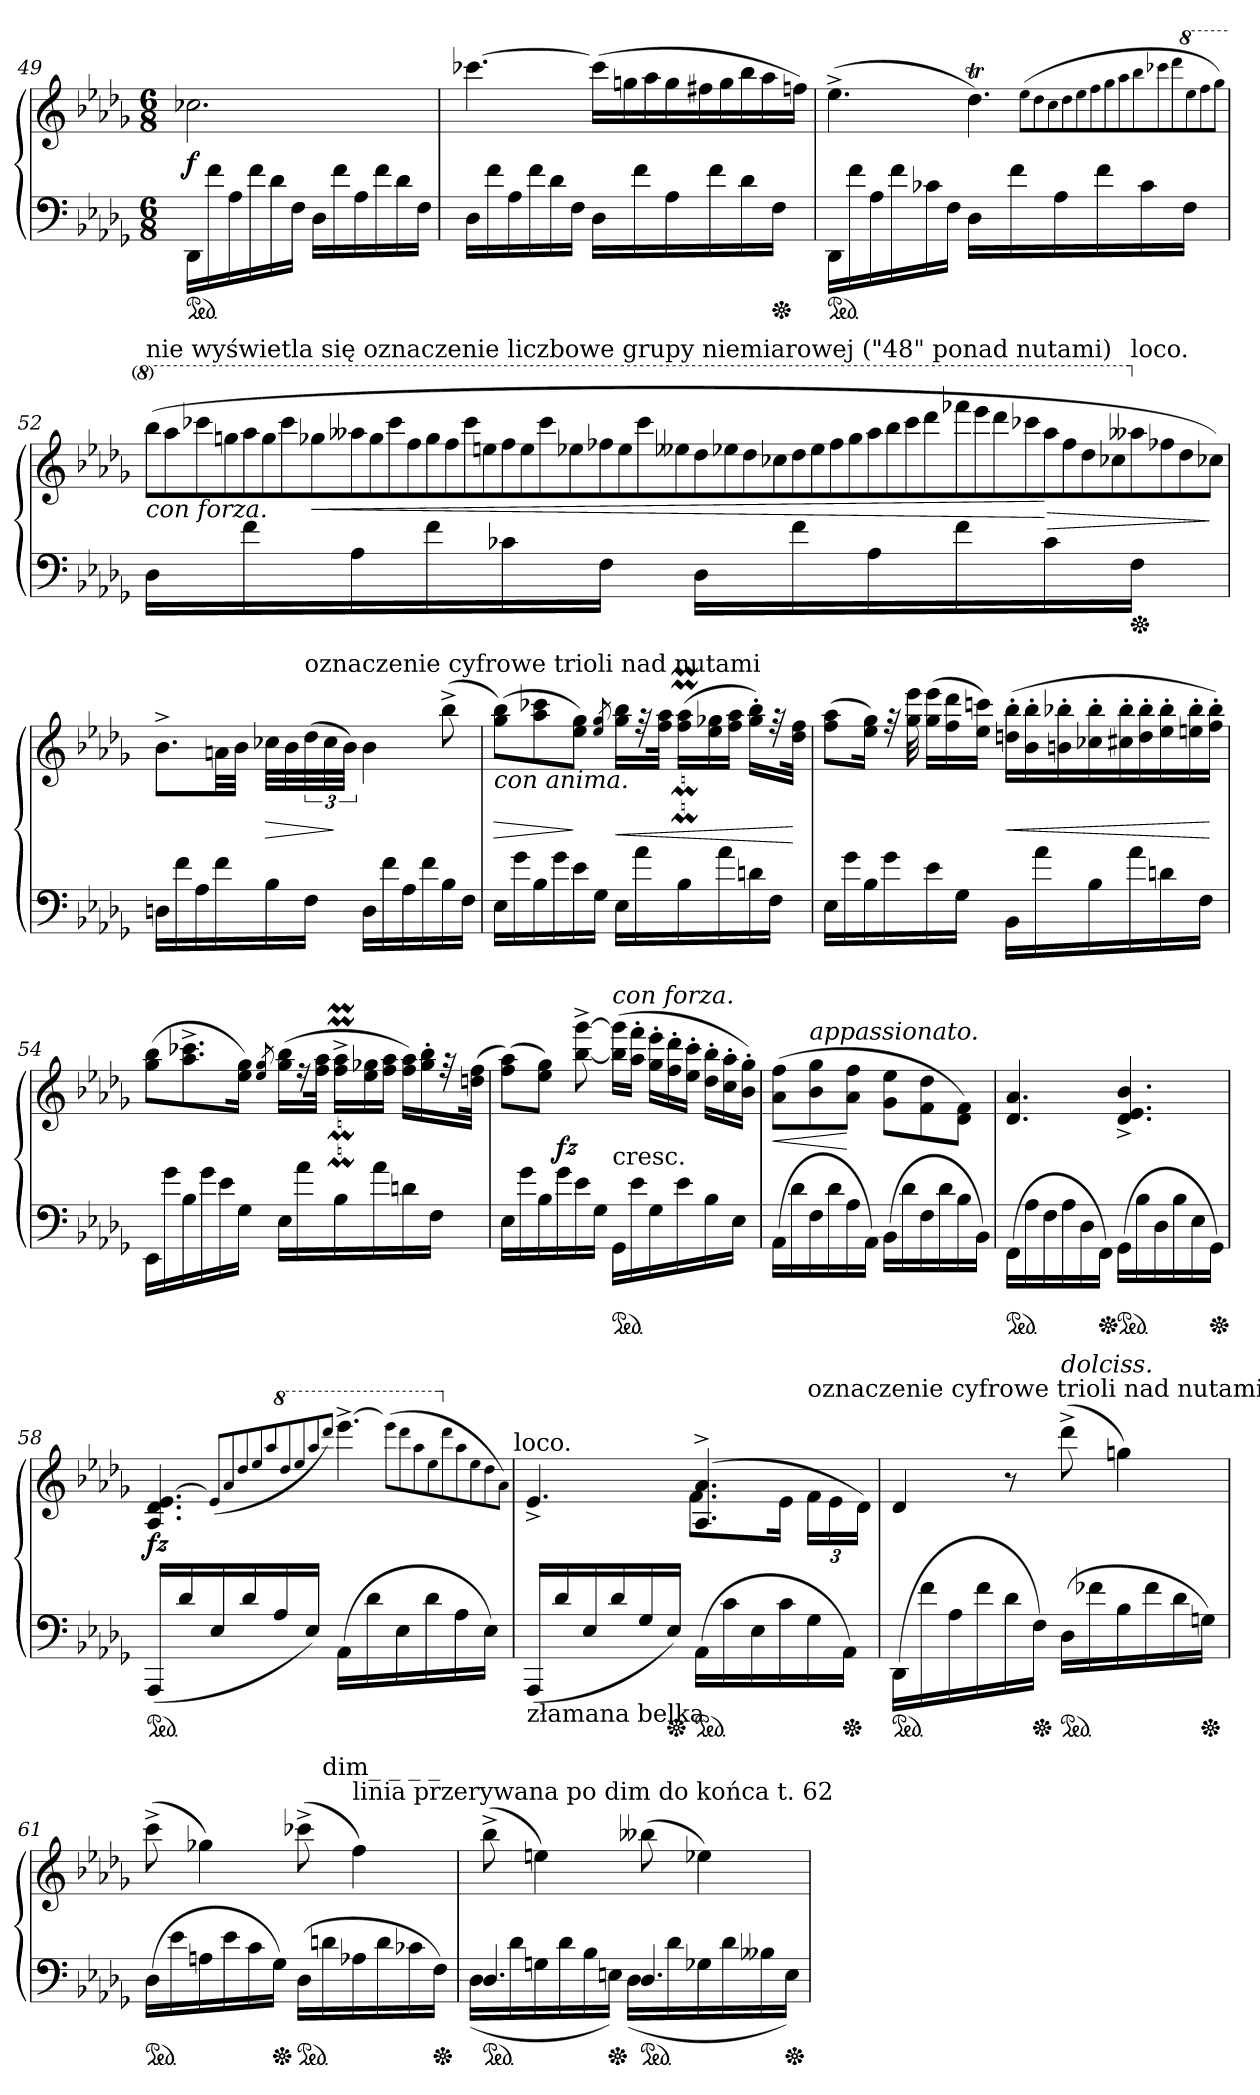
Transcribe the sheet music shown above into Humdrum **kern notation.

**kern	**kern	**dynam
*part1	*part1	*part1
*staff2	*staff1	*staff1/2
*clefF4	*clefG2	*
*k[b-e-a-d-g-]	*k[b-e-a-d-g-]	*
*M6/8	*M6/8	*
*ped	*	*
=49	=49	=49
16DD-LL	2.cc-X	f
16f	.	.
16A-	.	.
16f	.	.
16d-	.	.
16FJJ	.	.
16D-LL	.	.
16f	.	.
16A-	.	.
16f	.	.
16d-	.	.
16FJJ	.	.
=50	=50	=50
16D-LL	[4.ccc-X	.
16f	.	.
16A-	.	.
16f	.	.
16d-	.	.
16FJJ	.	.
*	*Xtuplet	*
16D-LL	(>24ccc-LL]	.
.	24ggn	.
16f	.	.
.	24aa-	.
16A-	24gg	.
.	24ff#X	.
16f	.	.
.	24gg	.
16d-	24bb-	.
.	24aa-	.
*Xped	*	*
16FJJ	.	.
.	24ffnJJ)	.
=51	=51	=51
*ped	*	*
16DD-LL	(>4.ee-^<	.
16f	.	.
16A-	.	.
16f	.	.
16c-X	.	.
16FJJ	.	.
16D-LL	4.dd-T)	.
16f	.	.
16A-	.	.
16f	.	.
16c-	.	.
16FJJ	.	.
.	(>8qee-\L	.
.	8qdd-\	.
.	8qcc\	.
.	8qdd-\	.
.	8qee-\	.
.	8qff\	.
.	8qgg-\	.
.	8qaa-\	.
.	8qbb-\	.
.	8qccc-X\	.
.	8qddd-\	.
*	*8va	*
.	8qeee-\	.
.	8qfff\	.
.	8qggg-\J)	.
=52	=52	=52
!	!LO:TX:b:i:t=con forza.	!
!	!LO:TX:a:t=nie wyświetla się oznaczenie liczbowe grupy niemiarowej ("48" ponad nutami)	!
!	!LO:N:vis=8	!
16D-LL	(>64bbb-!\L	.
!	!LO:N:vis=8	!
.	64aaa-!	.
!	!LO:N:vis=8	!
.	64cccc-X!	.
!	!LO:N:vis=8	!
.	64gggn!	.
!	!LO:N:vis=8	!
16f	64aaa-!	.
!	!LO:N:vis=8	!
.	64ggg!	.
!	!LO:N:vis=8	!
.	64cccc-!	.
!	!LO:N:vis=8	!
.	64ggg-X!	<
!	!LO:N:vis=8	!
16A-	64aaa--X!	.
!	!LO:N:vis=8	!
.	64ggg-!	.
!	!LO:N:vis=8	!
.	64cccc-!	.
!	!LO:N:vis=8	!
.	64fff!	.
!	!LO:N:vis=8	!
16f	64ggg-!	.
!	!LO:N:vis=8	!
.	64fff!	.
!	!LO:N:vis=8	!
.	64cccc-!	.
!	!LO:N:vis=8	!
.	64eeen!	.
!	!LO:N:vis=8	!
16c-X	64fff!	.
!	!LO:N:vis=8	!
.	64eee!	.
!	!LO:N:vis=8	!
.	64cccc-!	.
!	!LO:N:vis=8	!
.	64eee-X!	.
!	!LO:N:vis=8	!
16FJJ	64fff-X!	.
!	!LO:N:vis=8	!
.	64eee-!	.
!	!LO:N:vis=8	!
.	64cccc-!	.
!	!LO:N:vis=8	!
.	64eee--X!	.
!	!LO:N:vis=8	!
16D-LL	64ddd-!	.
!	!LO:N:vis=8	!
.	64eee-X!	.
!	!LO:N:vis=8	!
.	64ddd-!	.
!	!LO:N:vis=8	!
.	64ccc-X!	.
!	!LO:N:vis=8	!
16f	64ddd-!	.
!	!LO:N:vis=8	!
.	64eee-!	.
!	!LO:N:vis=8	!
.	64fff-!	.
!	!LO:N:vis=8	!
.	64ggg-!	.
!	!LO:N:vis=8	!
16A-	64aaa--!	.
!	!LO:N:vis=8	!
.	64bbb-!	.
!	!LO:N:vis=8	!
.	64cccc-!	.
!	!LO:N:vis=8	!
.	64dddd-!	.
!	!LO:N:vis=8	!
16f	64ffff-X!	.
!	!LO:N:vis=8	!
.	64eeee-!	.
!	!LO:N:vis=8	!
.	64dddd-!	.
!	!LO:N:vis=8	!
.	64cccc-X!	.
!	!LO:N:vis=8	!
16c-	64aaa--!	[ >
!	!LO:N:vis=8	!
.	64fff-!	.
!	!LO:N:vis=8	!
.	64ddd-!	.
!	!LO:N:vis=8	!
.	64ccc-X!	.
*	*X8va	*
!	!LO:TX:a:t=loco.	!
!	!LO:N:vis=8	!
*Xped	*	*
16FJJ	64aa--X!	.
!	!LO:N:vis=8	!
.	64ff-X!	.
!	!LO:N:vis=8	!
.	64dd-!	.
!	!LO:N:vis=8	!
.	64cc-X!J)	]
=	=	=
16DnLL	8.b-^>\L	.
16f	.	.
16A-	.	.
16f	32anLL	.
.	32b-JJJ	.
16B-	32cc-XLLL	>
.	32b-	.
*	*tuplet	*
!	!LO:TX:a:t=oznaczenie cyfrowe trioli nad nutami	!
16FJJ	(>48dd-	.
.	48cc-	.
.	48b-JJJ)	]
16DLL	4b-	.
16f	.	.
16A-	.	.
16f	.	.
16B-	(>8bb-^<	.
16FJJ	.	.
=	=	=
!	!LO:TX:b:i:t=con anima.	!
16E-LL	(>8gg- 8bb-L)	>
16g-	.	.
16B-	8aa- 8ccc-X	.
16g-	.	.
16e-	8ee- 8gg-J)	]
16G-JJ	.	.
.	8qee-/ 8qgg-/	.
16E-LL	16gg- 16bb-LL	<
16a-	32rff	.
.	32ff 32aa-JJk	.
*	*Xtuplet	*
16B-	(>24ffM 24aa-MLL	.
.	24ee- 24gg-	.
16a-	.	.
.	24ff 24aa-JJ	.
16dn	16gg-'> 16bb-'>LL)	.
16FJJ	32rff	.
.	32dd- 32ffJJk	[
=53	=53	=53
16E-LL	(>8ff 8aa-L	.
16g-	.	.
16B-	16ee- 16gg-Jk)	.
16g-	32rff	.
.	32gg- 32eee-	.
16e-	(>24gg- 24eee-LL	.
.	24ff 24ddd-	.
16G-JJ	.	.
.	24ee- 24cccnJJ)	.
16BB-LL	(>24ddn'> 24bb-'>LL	<
.	24b-'> 24bb-'>	.
16a-	.	.
.	24bn'> 24bb-X'>	.
16B-	24cc-X'> 24bb-'>	.
.	24cc#X'> 24bb-'>	.
16a-	.	.
.	24dd'> 24bb-'>	.
16dn	24ee-'> 24bb-'>	.
.	24een'> 24bb-'>	.
16FJJ	.	.
.	24ff'> 24bb-'>JJ)	[
=54	=54	=54
16EE-LL	(>8gg- 8bb-L	.
16g-	.	.
16B-	8.aa-^< 8.ccc-X^<	.
16g-	.	.
16e-	.	.
16G-JJ	16ee- 16gg-Jk)	.
.	8qee-/ 8qgg-/	.
16E-LL	(>16gg- 16bb-LL	.
!	!LO:N:vis=16	!
16a-	32rff	.
.	32ff 32aa-JJk	.
16B-	24ffM^< 24aa-M^<LL	.
.	24ee- 24gg-	.
16a-	.	.
.	24ff 24aa-JJ	.
16dn	24ff 24aa-LL)	.
.	24gg-'> 24bb-'>	.
16FJJ	.	.
.	48rff	.
.	(>48ddn 48ffJJk	.
=55	=55	=55
*	*^	*
16E-LL	(>8ff 8aa-L)	8.ryy	.
16g-	.	.	.
16B-	8ee- 8gg-J)	.	.
16g-	.	2ryy	fz
16e-	[8bb-^< [8ggg-^<	.	.
16G-JJ	.	.	.
!	!LO:TX:c:t=cresc.	!	!
!	!LO:TX:a:i:t=con forza.	!	!
*ped	*	*	*
16GG-LL	(>16bb-] 16ggg-]LL	.	.
16e-	16aa-'> 16fff'>JJ	.	.
16G-	24gg-'> 24eee-'>LL	.	.
.	24ff'> 24ddd-'>	.	.
16e-	.	.	.
.	24ee-'> 24ccc'>JJ	.	.
16B-	24dd-'> 24bb-'>LL	.	.
.	24cc'> 24aa-'>	.	.
16E-JJ	.	16ryy	.
.	24b-'> 24gg-'>JJ)	.	.
*	*v	*v	*
=56	=56	=56
(>16AA-LL	(>8a- 8ffL	<
16d-	.	.
!	!LO:TX:a:i:t=appassionato.	!
16F	8b- 8gg-	.
16d-	.	.
16A-	8a- 8ffJ	[
16AA-JJ)	.	.
(>16BB-LL	8g-\ 8ee-\L	.
16d-	.	.
16F	8f 8dd-	.
16d-	.	.
16B-	8d- 8fJ)	.
16BB-JJ)	.	.
=57	=57	=57
*ped	*	*
(>16FF\LL	4.d- 4.a-	.
16A-	.	.
16F	.	.
16A-	.	.
16D-	.	.
*Xped	*	*
16FFJJ)	.	.
*ped	*	*
(>16GG-\LL	4.d-^> 4.e-^> 4.b-^>	.
16B-	.	.
16D-	.	.
16B-	.	.
16E-	.	.
*Xped	*	*
16GG-JJ)	.	.
=58	=58	=58
*ped	*	*
(>16AAA-LL	4.A- 4.d- [4.e-	fz
16d-	.	.
16E-	.	.
16d-	.	.
16A-	.	.
16E-JJ)	.	.
.	(8qe-/L]	.
.	8qa-/	.
.	8qdd-/	.
.	8qee-/	.
.	8qaa-/	.
*	*8va	*
.	8qddd-/	.
.	8qeee-/	.
.	8qaaa-/	.
.	8qdddd-/J)	.
(>16AA-LL	[4.eeee-^<	.
16d-	.	.
16E-	.	.
16d-	.	.
16A-	.	.
16E-JJ)	.	.
.	(>8qeeee-\L]	.
.	8qdddd-\	.
.	8qaaa-\	.
.	8qeee-\	.
*	*X8va	*
.	8qddd-\	.
.	8qaa-\	.
.	8qee-\	.
.	8qdd-\	.
.	8qa-\J)	.
!	!LO:TX:a:t=loco.	!
=59	=59	=59
*	*^	*
!LO:TX:b:t=złamana belka	!	!	!
(>16AAA-LL	4.e-^>	4.ryy	.
16d-	.	.	.
16E-	.	.	.
16d-	.	.	.
16G-	.	.	.
*Xped	*	*	*
16E-JJ)	.	.	.
*ped	*	*	*
(>16AA-LL	(>4.A-^> 4.a-^>	8.fL	.
16c	.	.	.
16E-	.	.	.
16c	.	16e-Jk	.
*	*	*tuplet	*
!	!	!LO:TX:a:t=oznaczenie cyfrowe trioli nad nutami	!
16G-	.	24fLL	.
.	.	24e-	.
*Xped	*	*	*
16AA-JJ)	.	.	.
.	.	24d-JJ)	.
=60	=60	=60	=60
!LO:TX:a:t=złamana belka	!	!	!
*	*v	*v	*
*ped	*	*
(>16DD-LL	4d-	.
16f	.	.
16A-	.	.
16f	.	.
16d-	8r	.
*Xped	*	*
16FJJ)	.	.
!	!LO:TX:a:i:t=dolciss.	!
*ped	*	*
(>16D-LL	(>8ddd-^<	.
16f-X	.	.
16B-	4ggn)	.
16f-	.	.
16d-	.	.
*Xped	*	*
16GnJJ)	.	.
=61	=61	=61
*	*^	*
*ped	*	*	*
(>16D-LL	(>8ccc^<	4..ryy	.
16e-	.	.	.
16An	4gg-X)	.	.
16e-	.	.	.
16c	.	.	.
*Xped	*	*	*
16G-JJ)	.	.	.
*ped	*	*	*
(>16D-LL	(>8ccc-X^<	.	.
!	!	!LO:TX:a:t=dim_ _ _ _	!
16dn	.	4ryy	.
!	!LO:TX:a:t=linia przerywana po dim do końca t. 62	!	!
16A-X	4ff)	.	.
16d	.	.	.
16c-X	.	.	.
*Xped	*	*	*
16FJJ)	.	16ryy	.
*	*v	*v	*
=62	=62	=62
*^	*	*
*ped	*	*	*
4.D-	(>16D-LL	(>8bb-^<	.
.	16d-	.	.
.	16Gn	4een)	.
.	16d-	.	.
.	16B-	.	.
*Xped	*	*	*
.	16EnJJ)	.	.
*ped	*	*	*
4.D-	(>16D-LL	(>8bb--X	.
.	16d-	.	.
.	16G-X	4ee-X)	.
.	16d-	.	.
.	16B--X	.	.
*Xped	*	*	*
.	16EJJ)	.	.
*v	*v	*	*
=	=	=
*-	*-	*-
